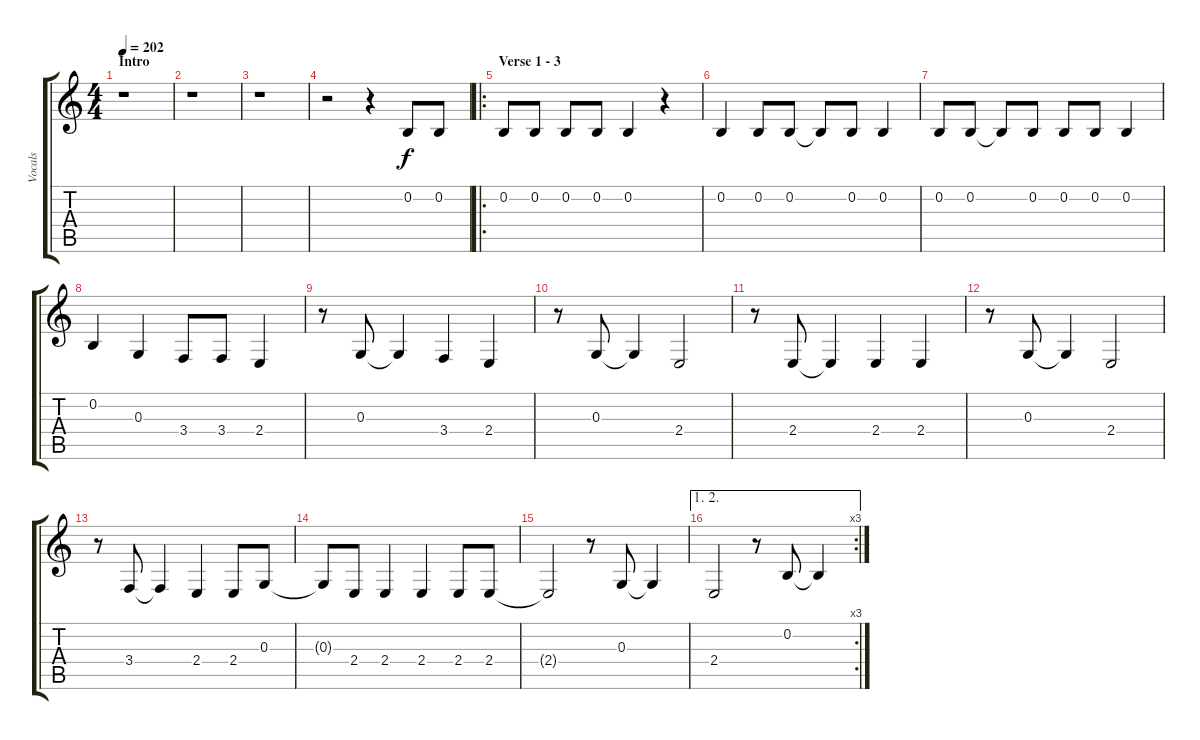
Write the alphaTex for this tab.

\track ("Vocals" "Vocals") {instrument englishhorn}
\staff {score tabs}
\tuning (E4 B3 G3 D3 A2 E2) {hide}
\ts (4 4)
\section ("" "Intro")
\tempo 202
\clef g2
\ks c
r.1{dy f instrument englishhorn} |
r.1 |
r.1 |
r.2 r.4 0.2.8 0.2.8 |
\ro
\section ("" "Verse 1 - 3")
0.2.8 0.2.8 0.2.8 0.2.8 0.2.4 r.4 |
0.2.4 0.2.8 0.2.8 0.2{t}.8 0.2.8 0.2.4 |
0.2.8 0.2.8 0.2{t}.8 0.2.8 0.2.8 0.2.8 0.2.4 |
0.2.4 0.3.4 3.4.8 3.4.8 2.4.4 |
r.8 0.3.8 0.3{t}.4 3.4.4 2.4.4 |
r.8 0.3.8 0.3{t}.4 2.4.2 |
r.8 2.4.8 2.4{t}.4 2.4.4 2.4.4 |
r.8 0.3.8 0.3{t}.4 2.4.2 |
r.8 3.4.8 3.4{t}.4 2.4.4 2.4.8 0.3.8 |
0.3{t}.8 2.4.8 2.4.4 2.4.4 2.4.8 2.4.8 |
2.4{t}.2 r.8 0.3.8 0.3{t}.4 |
\ae (1 2)
\rc 3
2.4.2 r.8 0.2.8 0.2{t}.4
